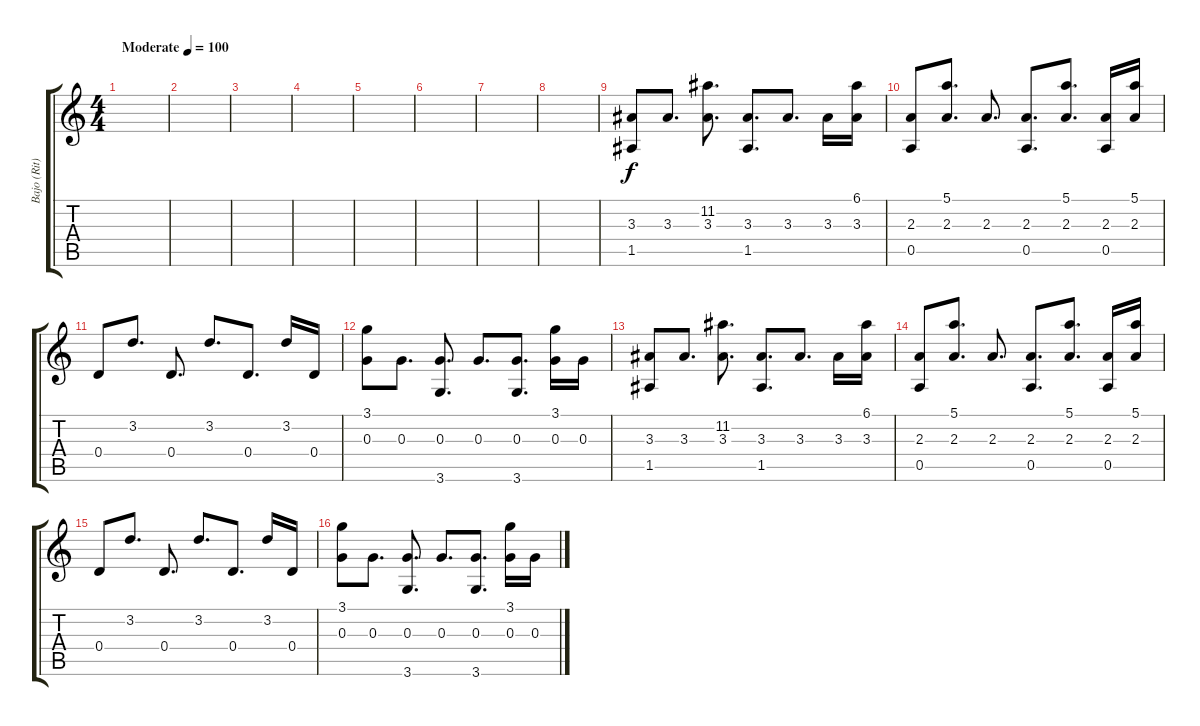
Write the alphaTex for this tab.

\track ("Bajo (Rit)" "Bajo (Rit)") {instrument electricbasspick}
\staff {score tabs}
\tuning (E4 B3 G3 D3 A2 E2) {hide}
\ts (4 4)
\tempo (100 "Moderate")
\clef g2
\ks c
|
|
|
|
|
|
|
|
(3.3 1.5).8 3.3.8{d} (11.2 3.3).8{d} (3.3 1.5).8{d} 3.3.8{d} 3.3.16 (6.1 3.3).16 |
(2.3 0.5).8 (5.1 2.3).8{d} 2.3.8{d} (2.3 0.5).8{d} (5.1 2.3).8{d} (2.3 0.5).16 (5.1 2.3).16 |
0.4.8 3.2.8{d} 0.4.8{d} 3.2.8{d} 0.4.8{d} 3.2.16 0.4.16 |
(3.1 0.3).8 0.3.8{d} (0.3 3.6).8{d} 0.3.8{d} (0.3 3.6).8{d} (3.1 0.3).16 0.3.16 |
(3.3 1.5).8 3.3.8{d} (11.2 3.3).8{d} (3.3 1.5).8{d} 3.3.8{d} 3.3.16 (6.1 3.3).16 |
(2.3 0.5).8 (5.1 2.3).8{d} 2.3.8{d} (2.3 0.5).8{d} (5.1 2.3).8{d} (2.3 0.5).16 (5.1 2.3).16 |
0.4.8 3.2.8{d} 0.4.8{d} 3.2.8{d} 0.4.8{d} 3.2.16 0.4.16 |
(3.1 0.3).8 0.3.8{d} (0.3 3.6).8{d} 0.3.8{d} (0.3 3.6).8{d} (3.1 0.3).16 0.3.16
